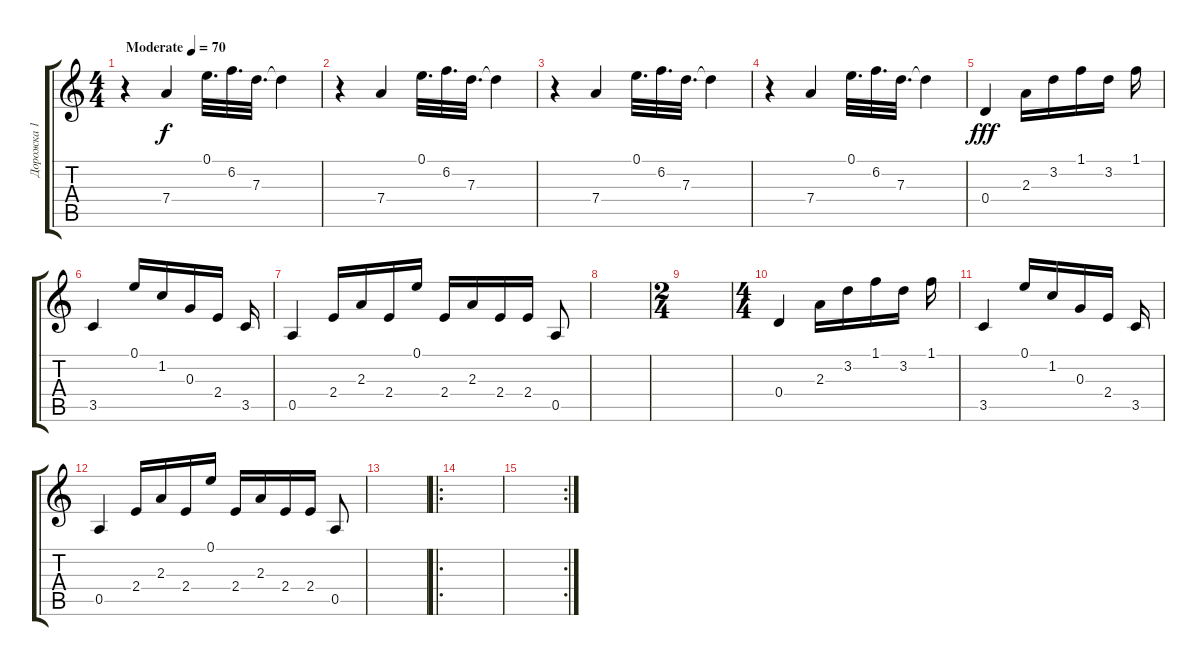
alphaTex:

\track ("Дорожка 1" "Дорожка 1") {instrument acousticguitarsteel}
\staff {score tabs}
\tuning (E4 B3 G3 D3 A2 E2) {hide}
\ts (4 4)
\tempo (70 "Moderate")
\clef g2
\ks c
r.4{dy f instrument acousticguitarsteel} 7.4.4 0.1.32{d} 6.2.32{d} 7.3.32{d} 7.3{t}.4 |
r.4 7.4.4 0.1.32{d} 6.2.32{d} 7.3.32{d} 7.3{t}.4 |
r.4 7.4.4 0.1.32{d} 6.2.32{d} 7.3.32{d} 7.3{t}.4 |
r.4 7.4.4 0.1.32{d} 6.2.32{d} 7.3.32{d} 7.3{t}.4 |
0.4.4{dy fff} 2.3.16 3.2.16 1.1.16 3.2.16 1.1.16 |
3.5.4 0.1.16 1.2.16 0.3.16 2.4.16 3.5.16 |
0.5.4 2.4.16 2.3.16 2.4.16 0.1.16 2.4.16 2.3.16 2.4.16 2.4.16 0.5.8 |
|
\ts (2 4)
|
\ts (4 4)
0.4.4 2.3.16 3.2.16 1.1.16 3.2.16 1.1.16 |
3.5.4 0.1.16 1.2.16 0.3.16 2.4.16 3.5.16 |
0.5.4 2.4.16 2.3.16 2.4.16 0.1.16 2.4.16 2.3.16 2.4.16 2.4.16 0.5.8 |
|
\ro
|
\rc 2
